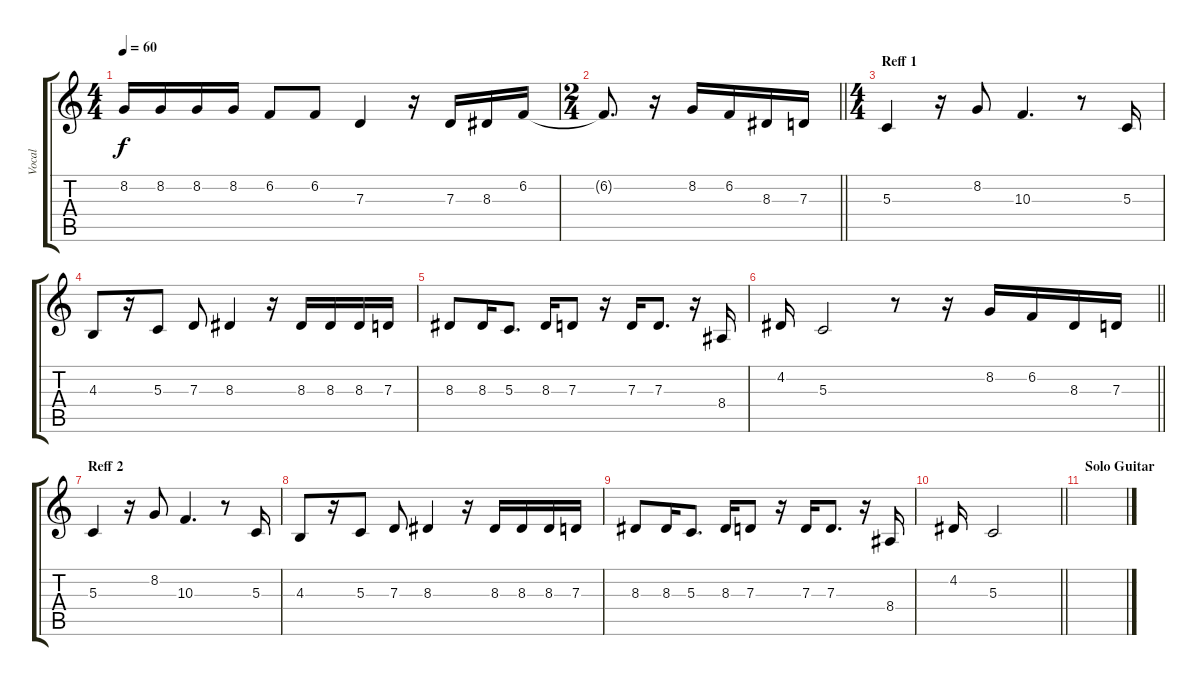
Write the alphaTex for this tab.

\track ("Vocal" "Vocal") {instrument ocarina}
\staff {score tabs}
\tuning (E4 B3 G3 D3 A2 E2) {hide}
\ts (4 4)
\tempo 60
\clef g2
\ks c
8.2.16{dy f} 8.2.16 8.2.16 8.2.16 6.2.8 6.2.8 7.3.4 r.16 7.3.16 8.3.16 6.2.16 |
\ts (2 4)
\barLineRight lightlight
6.2{t}.8{d} r.16 8.2.16 6.2.16 8.3.16 7.3.16 |
\ts (4 4)
\section ("" "Reff 1")
5.3.4 r.16 8.2.8 10.3.4{d} r.8 5.3.16 |
4.3.8 r.16 5.3.8 7.3.8 8.3.4 r.16 8.3.16 8.3.16 8.3.16 7.3.16 |
8.3.8 8.3.16 5.3.8{d} 8.3.16 7.3.8 r.16 7.3.16 7.3.8{d} r.16 8.4.16 |
\barLineRight lightlight
4.2.16 5.3.2 r.8 r.16 8.2.16 6.2.16 8.3.16 7.3.16 |
\section ("" "Reff 2")
5.3.4 r.16 8.2.8 10.3.4{d} r.8 5.3.16 |
4.3.8 r.16 5.3.8 7.3.8 8.3.4 r.16 8.3.16 8.3.16 8.3.16 7.3.16 |
8.3.8 8.3.16 5.3.8{d} 8.3.16 7.3.8 r.16 7.3.16 7.3.8{d} r.16 8.4.16 |
\barLineRight lightlight
4.2.16 5.3.2 |
\section ("" "Solo Guitar")
